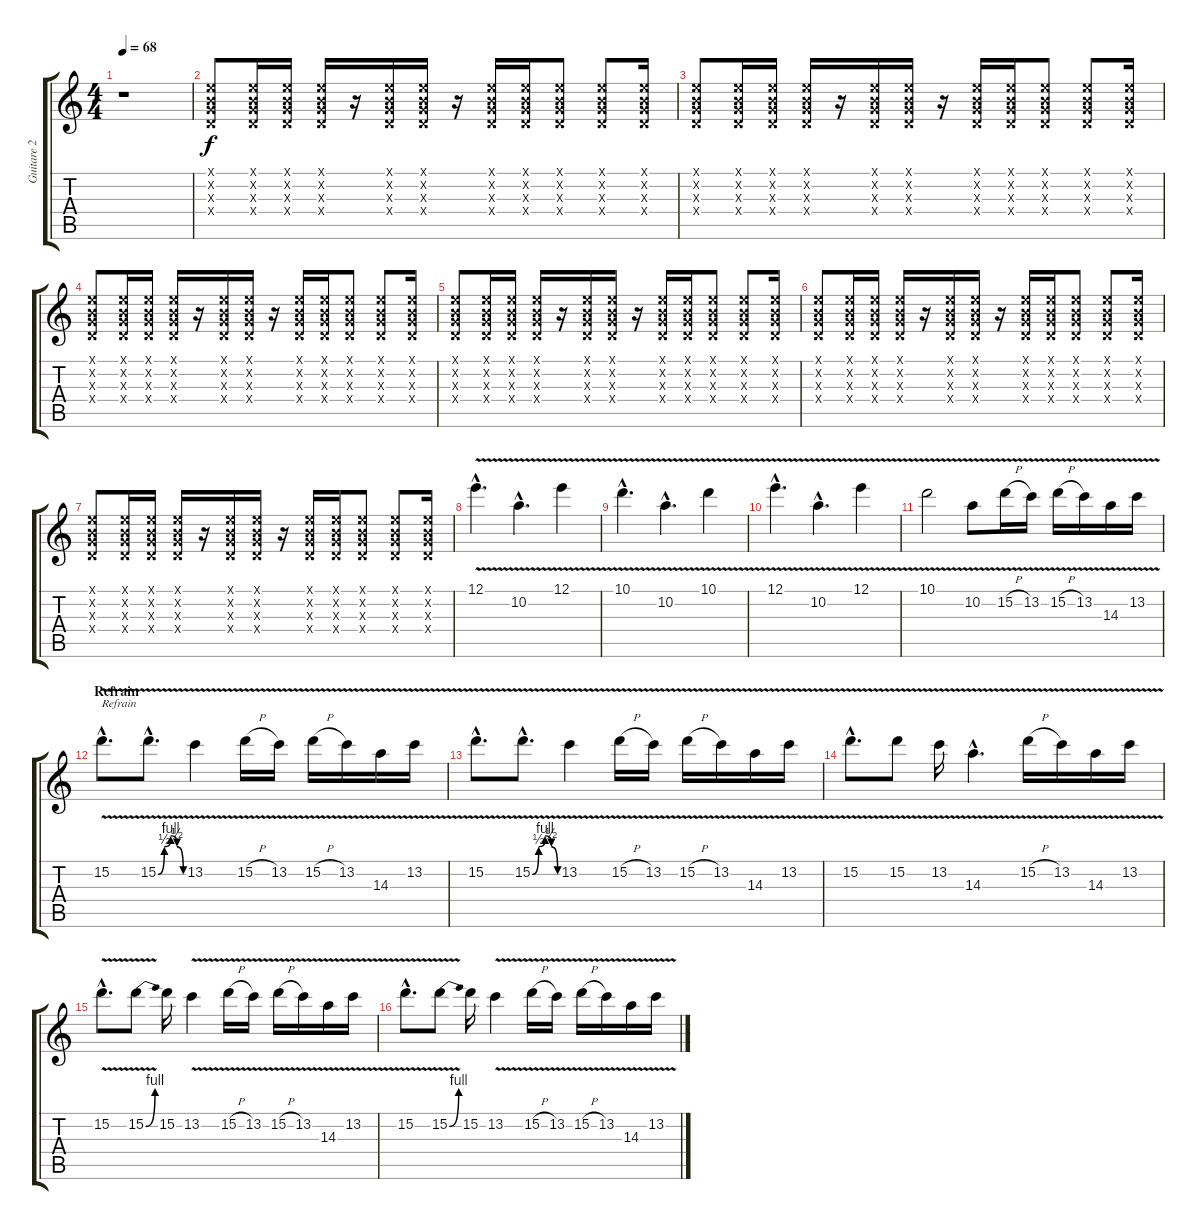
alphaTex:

\track ("Guitare 2" "Guitare 2") {instrument distortionguitar}
\staff {score tabs}
\tuning (E4 B3 G3 D3 A2 E2) {hide}
\ts (4 4)
\tempo 68
\clef g2
\ks c
r.1{dy f} |
(0.1{x} 0.2{x} 0.3{x} 0.4{x}).8 (0.1{x} 0.2{x} 0.3{x} 0.4{x}).16 (0.1{x} 0.2{x} 0.3{x} 0.4{x}).16 (0.1{x} 0.2{x} 0.3{x} 0.4{x}).16 r.16 (0.1{x} 0.2{x} 0.3{x} 0.4{x}).16 (0.1{x} 0.2{x} 0.3{x} 0.4{x}).16 r.16 (0.1{x} 0.2{x} 0.3{x} 0.4{x}).16 (0.1{x} 0.2{x} 0.3{x} 0.4{x}).16 (0.1{x} 0.2{x} 0.3{x} 0.4{x}).8 (0.1{x} 0.2{x} 0.3{x} 0.4{x}).8 (0.1{x} 0.2{x} 0.3{x} 0.4{x}).16 |
(0.1{x} 0.2{x} 0.3{x} 0.4{x}).8 (0.1{x} 0.2{x} 0.3{x} 0.4{x}).16 (0.1{x} 0.2{x} 0.3{x} 0.4{x}).16 (0.1{x} 0.2{x} 0.3{x} 0.4{x}).16 r.16 (0.1{x} 0.2{x} 0.3{x} 0.4{x}).16 (0.1{x} 0.2{x} 0.3{x} 0.4{x}).16 r.16 (0.1{x} 0.2{x} 0.3{x} 0.4{x}).16 (0.1{x} 0.2{x} 0.3{x} 0.4{x}).16 (0.1{x} 0.2{x} 0.3{x} 0.4{x}).8 (0.1{x} 0.2{x} 0.3{x} 0.4{x}).8 (0.1{x} 0.2{x} 0.3{x} 0.4{x}).16 |
(0.1{x} 0.2{x} 0.3{x} 0.4{x}).8 (0.1{x} 0.2{x} 0.3{x} 0.4{x}).16 (0.1{x} 0.2{x} 0.3{x} 0.4{x}).16 (0.1{x} 0.2{x} 0.3{x} 0.4{x}).16 r.16 (0.1{x} 0.2{x} 0.3{x} 0.4{x}).16 (0.1{x} 0.2{x} 0.3{x} 0.4{x}).16 r.16 (0.1{x} 0.2{x} 0.3{x} 0.4{x}).16 (0.1{x} 0.2{x} 0.3{x} 0.4{x}).16 (0.1{x} 0.2{x} 0.3{x} 0.4{x}).8 (0.1{x} 0.2{x} 0.3{x} 0.4{x}).8 (0.1{x} 0.2{x} 0.3{x} 0.4{x}).16 |
(0.1{x} 0.2{x} 0.3{x} 0.4{x}).8 (0.1{x} 0.2{x} 0.3{x} 0.4{x}).16 (0.1{x} 0.2{x} 0.3{x} 0.4{x}).16 (0.1{x} 0.2{x} 0.3{x} 0.4{x}).16 r.16 (0.1{x} 0.2{x} 0.3{x} 0.4{x}).16 (0.1{x} 0.2{x} 0.3{x} 0.4{x}).16 r.16 (0.1{x} 0.2{x} 0.3{x} 0.4{x}).16 (0.1{x} 0.2{x} 0.3{x} 0.4{x}).16 (0.1{x} 0.2{x} 0.3{x} 0.4{x}).8 (0.1{x} 0.2{x} 0.3{x} 0.4{x}).8 (0.1{x} 0.2{x} 0.3{x} 0.4{x}).16 |
(0.1{x} 0.2{x} 0.3{x} 0.4{x}).8 (0.1{x} 0.2{x} 0.3{x} 0.4{x}).16 (0.1{x} 0.2{x} 0.3{x} 0.4{x}).16 (0.1{x} 0.2{x} 0.3{x} 0.4{x}).16 r.16 (0.1{x} 0.2{x} 0.3{x} 0.4{x}).16 (0.1{x} 0.2{x} 0.3{x} 0.4{x}).16 r.16 (0.1{x} 0.2{x} 0.3{x} 0.4{x}).16 (0.1{x} 0.2{x} 0.3{x} 0.4{x}).16 (0.1{x} 0.2{x} 0.3{x} 0.4{x}).8 (0.1{x} 0.2{x} 0.3{x} 0.4{x}).8 (0.1{x} 0.2{x} 0.3{x} 0.4{x}).16 |
(0.1{x} 0.2{x} 0.3{x} 0.4{x}).8 (0.1{x} 0.2{x} 0.3{x} 0.4{x}).16 (0.1{x} 0.2{x} 0.3{x} 0.4{x}).16 (0.1{x} 0.2{x} 0.3{x} 0.4{x}).16 r.16 (0.1{x} 0.2{x} 0.3{x} 0.4{x}).16 (0.1{x} 0.2{x} 0.3{x} 0.4{x}).16 r.16 (0.1{x} 0.2{x} 0.3{x} 0.4{x}).16 (0.1{x} 0.2{x} 0.3{x} 0.4{x}).16 (0.1{x} 0.2{x} 0.3{x} 0.4{x}).8 (0.1{x} 0.2{x} 0.3{x} 0.4{x}).8 (0.1{x} 0.2{x} 0.3{x} 0.4{x}).16 |
\section ("" "")
12.1{v hac}.4{d txt ""} 10.2{v hac}.4{d} 12.1{v}.4 |
10.1{v hac}.4{d} 10.2{v hac}.4{d} 10.1{v}.4 |
12.1{v hac}.4{d} 10.2{v hac}.4{d} 12.1{v}.4 |
10.1{v}.2 10.2{v}.8 15.2{v h}.16{volume 11} 13.2{v}.16 15.2{v h}.16 13.2{v}.16 14.3{v}.16 13.2{v}.16 |
\section ("" "Refrain")
15.2{v hac}.8{d txt "Refrain"} 15.2{be (custom 0 0 15 2 30 4 45 2 60 0) v hac}.8{d} 13.2{v}.4 15.2{v h}.16 13.2{v}.16 15.2{v h}.16 13.2{v}.16 14.3{v}.16 13.2{v}.16 |
15.2{v hac}.8{d} 15.2{be (custom 0 0 15 2 30 4 45 2 60 0) v hac}.8{d} 13.2{v}.4 15.2{v h}.16 13.2{v}.16 15.2{v h}.16 13.2{v}.16 14.3{v}.16 13.2{v}.16 |
15.2{v hac}.8{d} 15.2{v}.8 13.2{v}.16 14.3{v hac}.4{d} 15.2{v h}.16 13.2{v}.16 14.3{v}.16 13.2{v}.16 |
15.2{v hac}.8{d} 15.2{be (bend 0 0 60 4) v}.8 15.2.16 13.2{v}.4 15.2{v h}.16 13.2{v}.16 15.2{v h}.16 13.2{v}.16 14.3{v}.16 13.2{v}.16 |
15.2{v hac}.8{d} 15.2{be (bend 0 0 60 4) v}.8 15.2.16 13.2{v}.4 15.2{v h}.16 13.2{v}.16 15.2{v h}.16 13.2{v}.16 14.3{v}.16 13.2{v}.16
